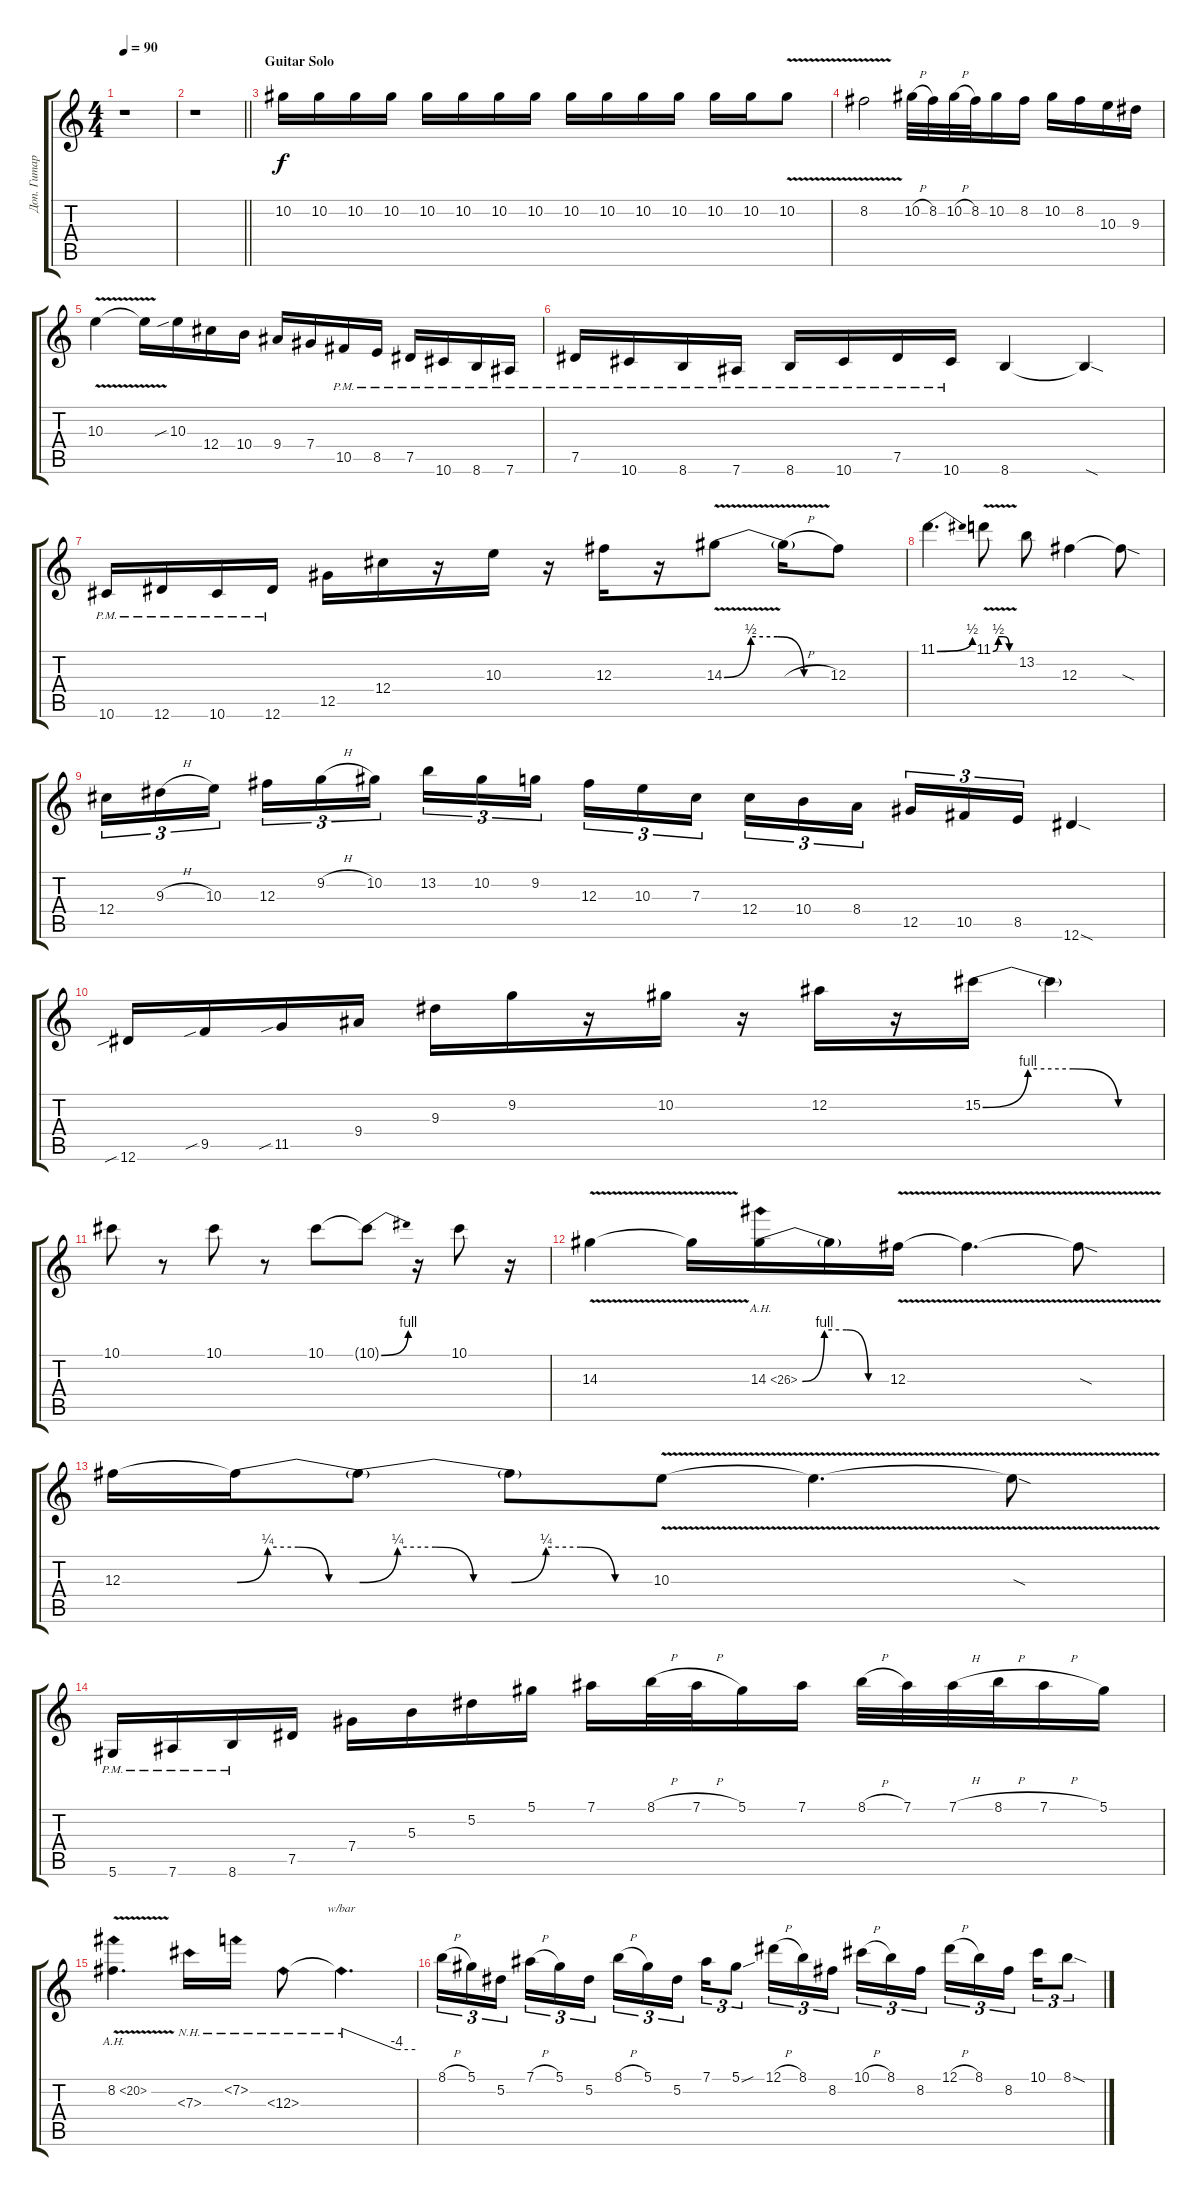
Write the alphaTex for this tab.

\track ("Доп. Гитара" "Доп. Гитар") {instrument distortionguitar}
\staff {score tabs}
\tuning (Eb4 Bb3 Gb3 Db3 Ab2 Eb2) {hide}
\ts (4 4)
\tempo 90
\clef g2
\ks c
r.1{dy f} |
\barLineRight lightlight
r.1 |
\section ("" "Guitar Solo")
10.2.16 10.2.16 10.2.16 10.2.16 10.2.16 10.2.16 10.2.16 10.2.16 10.2.16 10.2.16 10.2.16 10.2.16 10.2.16 10.2.16 10.2{v}.8 |
8.2{v}.2 10.2{h}.32 8.2.32 10.2{h}.32 8.2.32 10.2.16 8.2.16 10.2.16 8.2.16 10.3.16 9.3.16 |
10.3{v}.4 10.3{v t}.16 10.3{sib}.16 12.4.16 10.4.16 9.4.16 7.4.16 10.5{pm}.16 8.5{pm}.16 7.5{pm}.16 10.6{pm}.16 8.6{pm}.16 7.6{pm}.16 |
7.5{pm}.16 10.6{pm}.16 8.6{pm}.16 7.6{pm}.16 8.6{pm}.16 10.6{pm}.16 7.5{pm}.16 10.6{pm}.16 8.6.4 8.6{sod t}.4 |
10.6{pm}.16 12.6{pm}.16 10.6{pm}.16 12.6{pm}.16 12.5.16 12.4.16 r.16 10.3.16 r.16 12.3.16 r.16 14.3{be (custom 0 0 15 2 30 2 45 0 60 0) v}.8 14.3{h t}.16 12.3.8 |
11.1{be (bend 0 0 60 2)}.4{d} 11.1{be (custom 0 0 15 2 30 2 45 0 60 0) v}.8 13.2.8 12.3.4 12.3{sod t}.8 |
12.4.16{tu (3 2)} 9.3{h}.16{tu (3 2)} 10.3.16{tu (3 2) beam splitsecondary} 12.3.16{tu (3 2)} 9.2{h}.16{tu (3 2)} 10.2.16{tu (3 2)} 13.2.16{tu (3 2)} 10.2.16{tu (3 2)} 9.2.16{tu (3 2) beam splitsecondary} 12.3.16{tu (3 2)} 10.3.16{tu (3 2)} 7.3.16{tu (3 2)} 12.4.16{tu (3 2)} 10.4.16{tu (3 2)} 8.4.16{tu (3 2) beam splitsecondary} 12.5.16{tu (3 2)} 10.5.16{tu (3 2)} 8.5.16{tu (3 2)} 12.6{sod}.4 |
12.6{sib}.16 9.5{sib}.16 11.5{sib}.16 9.4.16 9.3.16 9.2.16 r.16 10.2.16 r.16 12.2.16 r.16 15.2{be (custom 0 0 15 4 30 4 45 0 60 0)}.16 15.2{t}.4 |
10.1.8 r.8 10.1.8 r.8 10.1.8 10.1{be (bend 0 0 60 4) t}.8 r.16 10.1.8 r.16 |
14.3{v}.4 14.3{v t}.16 14.3{be (custom 0 0 15 4 30 4 45 0 60 0) ah 12}.16 14.3{t}.16 12.3{v}.16 12.3{v t}.4{d} 12.3{sod t}.8 |
12.3.16 12.3{be (custom 0 0 15 1 30 1 45 0 60 0) t}.16 12.3{be (custom 0 0 15 1 30 1 45 0 60 0) t}.8 12.3{be (custom 0 0 15 1 30 1 45 0 60 0) t}.8 10.3{v}.8 10.3{v t}.4{d} 10.3{sod t}.8 |
5.6{pm}.16 7.6{pm}.16 8.6{pm}.16 7.5.16 7.4.16 5.3.16 5.2.16 5.1.16 7.1.16 8.1{h}.32 7.1{h}.32 5.1.16 7.1.16 8.1{h}.32 7.1.32 7.1{h}.32 8.1{h}.32 7.1{h}.16 5.1.16 |
8.2{ah 12 v}.4{d} 7.3{nh}.16 7.2{nh}.16 12.3{nh}.8 12.3{nh t}.4{d tbe (custom default 0 0 45 -16 60 -16)} |
8.1{h}.16{tu (3 2)} 5.1.16{tu (3 2)} 5.2.16{tu (3 2) beam splitsecondary} 7.1{h}.16{tu (3 2)} 5.1.16{tu (3 2)} 5.2.16{tu (3 2)} 8.1{h}.16{tu (3 2)} 5.1.16{tu (3 2)} 5.2.16{tu (3 2) beam splitsecondary} 7.1.16{tu (3 2)} 5.1{sou}.8{tu (3 2)} 12.1{h}.16{tu (3 2)} 8.1.16{tu (3 2)} 8.2.16{tu (3 2) beam splitsecondary} 10.1{h}.16{tu (3 2)} 8.1.16{tu (3 2)} 8.2.16{tu (3 2)} 12.1{h}.16{tu (3 2)} 8.1.16{tu (3 2)} 8.2.16{tu (3 2) beam splitsecondary} 10.1.16{tu (3 2)} 8.1{sod}.8{tu (3 2)}
